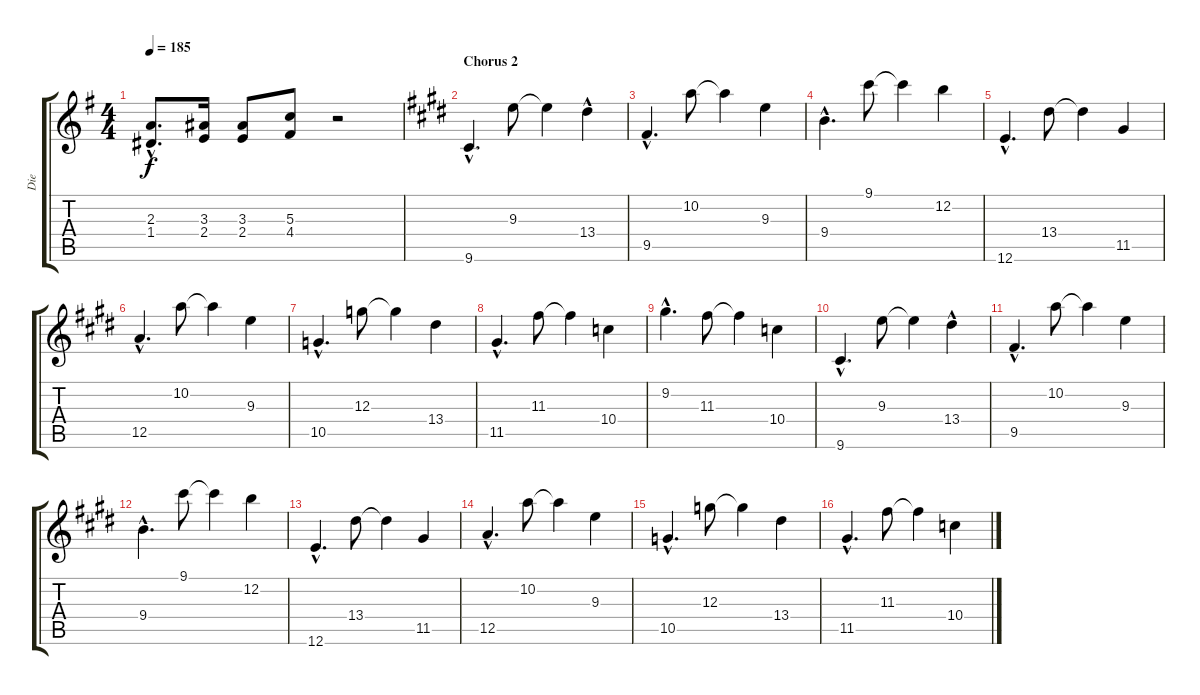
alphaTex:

\track ("Die" "Die") {instrument overdrivenguitar}
\staff {score tabs}
\tuning (E4 B3 G3 D3 A2 E2) {hide}
\ts (4 4)
\tempo 185
\clef g2
\ks g
(2.3{hac} 1.4{hac}).8{d dy f} (3.3 2.4).16 (3.3 2.4).8 (5.3 4.4).8 r.2 |
\section ("" "Chorus 2")
\ks e
9.6{hac}.4{d volume 16 instrument acousticguitarsteel} 9.3.8 9.3{t}.4 13.4{hac}.4 |
9.5{hac}.4{d} 10.2.8 10.2{t}.4 9.3.4 |
9.4{hac}.4{d} 9.1.8 9.1{t}.4 12.2.4 |
12.6{hac}.4{d} 13.4.8 13.4{t}.4 11.5.4 |
12.5{hac}.4{d} 10.2.8 10.2{t}.4 9.3.4 |
10.5{hac}.4{d} 12.3.8 12.3{t}.4 13.4.4 |
11.5{hac}.4{d} 11.3.8 11.3{t}.4 10.4.4 |
9.2{hac}.4{d} 11.3.8 11.3{t}.4 10.4.4 |
9.6{hac}.4{d volume 16 instrument acousticguitarsteel} 9.3.8 9.3{t}.4 13.4{hac}.4 |
9.5{hac}.4{d} 10.2.8 10.2{t}.4 9.3.4 |
9.4{hac}.4{d} 9.1.8 9.1{t}.4 12.2.4 |
12.6{hac}.4{d} 13.4.8 13.4{t}.4 11.5.4 |
12.5{hac}.4{d} 10.2.8 10.2{t}.4 9.3.4 |
10.5{hac}.4{d} 12.3.8 12.3{t}.4 13.4.4 |
11.5{hac}.4{d} 11.3.8 11.3{t}.4 10.4.4
